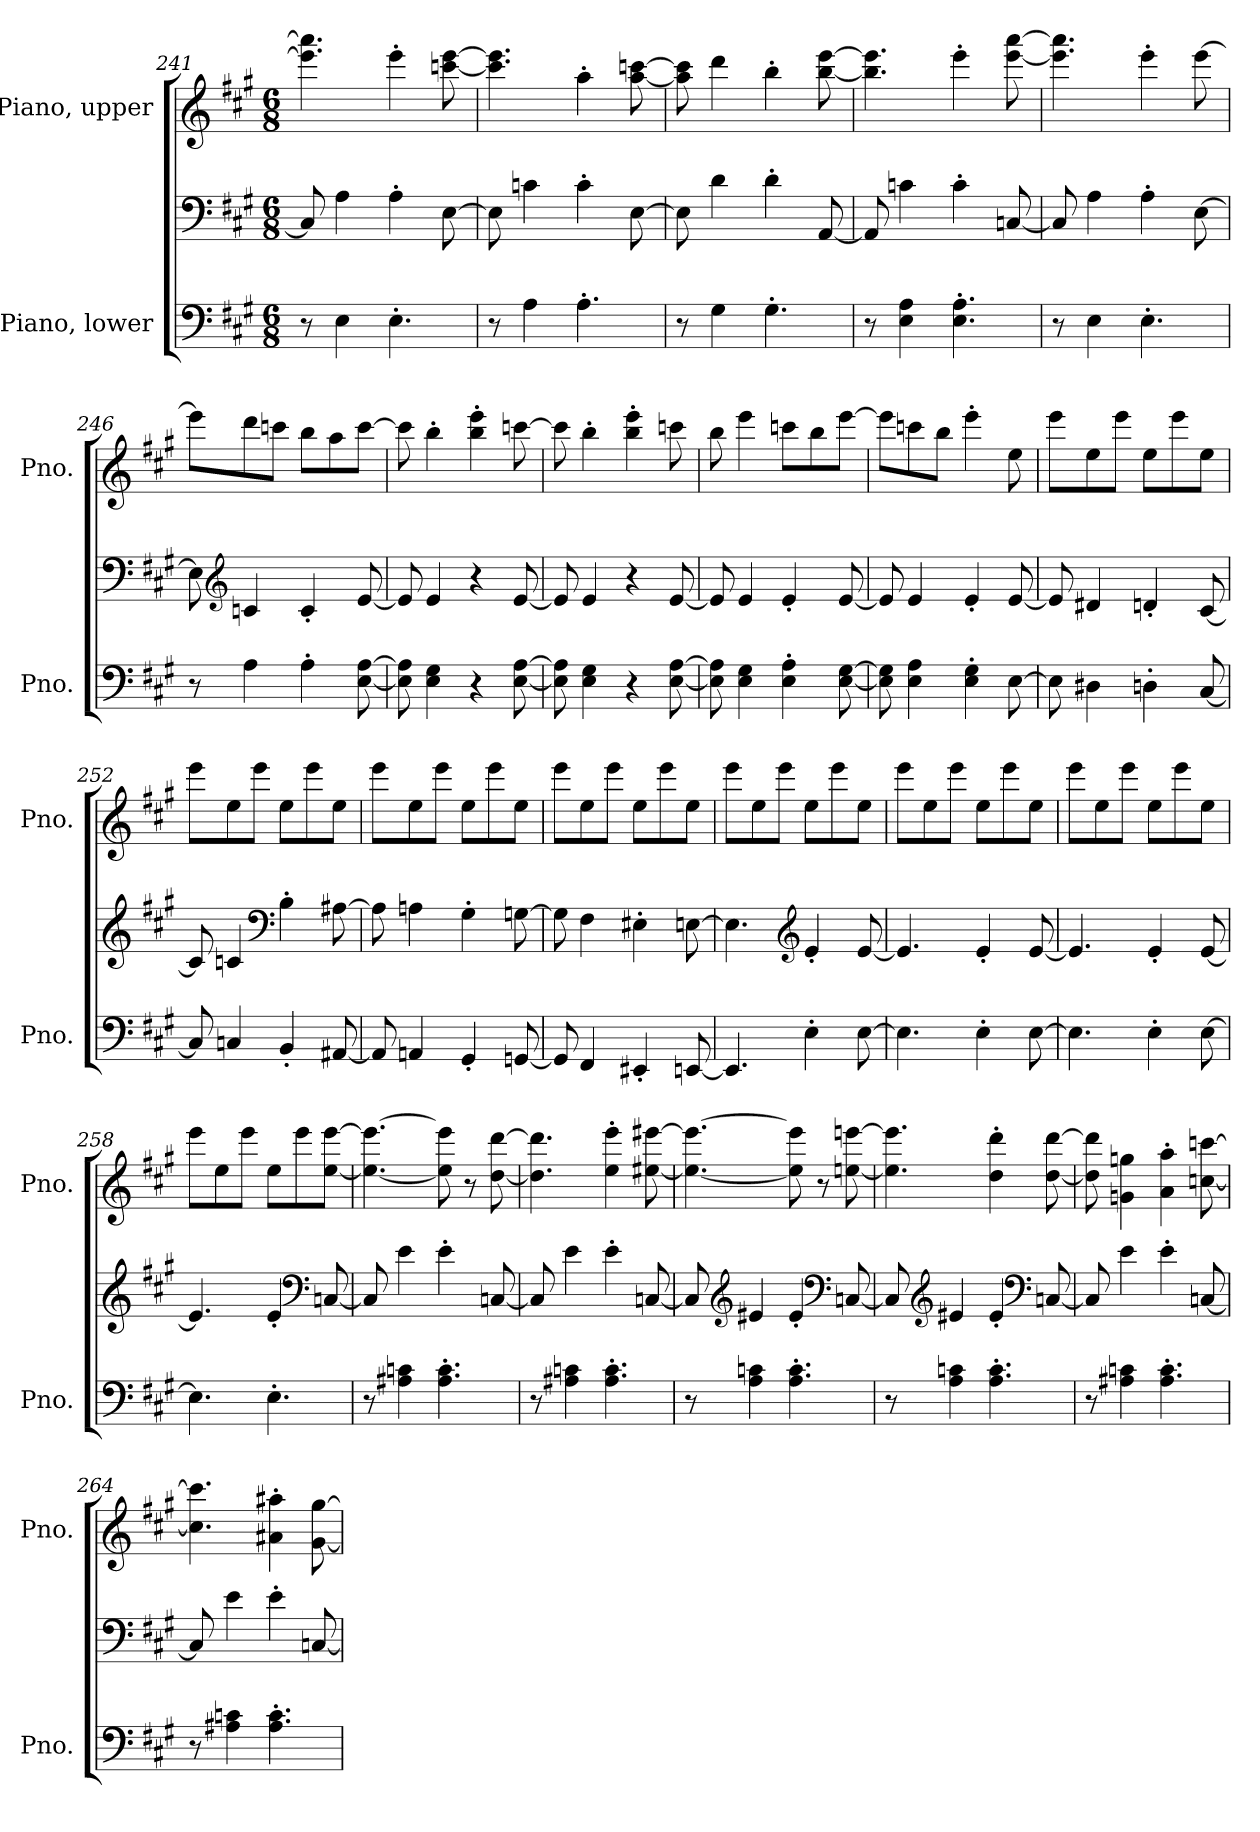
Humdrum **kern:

**kern	**kern	**kern
*part2	*part2	*part1
*staff3	*staff2	*staff1
*I"Piano, lower	*	*I"Piano, upper
*I'Pno.	*	*I'Pno.
*clefF4	*clefF4	*clefG2
*k[f#c#g#]	*k[f#c#g#]	*k[f#c#g#]
*M6/8	*M6/8	*M6/8
=241	=241	=241
8r	8C/]	4.eee\] 4.aaa\]
4E\	4A\	.
4.E'\	4A'\	4eee'\
.	[8E\	[8cccn\ [8eee\
=242	=242	=242
8r	8E\]	4.ccc\] 4.eee\]
4A\	4cn\	.
4.A'\	4c'\	4aa'\
.	[8E\	[8aa\ [8cccn\
=243	=243	=243
8r	8E\]	8aa\] 8ccc\]
4G#\	4d\	4ddd\
4.G#'\	4d'\	4bb'\
.	[8AA/	[8bb\ [8eee\
=244	=244	=244
8r	8AA/]	4.bb\] 4.eee\]
4E\ 4A\	4cn\	.
4.E\' 4.A\'	4c'\	4eee'\
.	[8Cn/	[8eee\ [8aaa\
!!LO:LB:g=z
=245	=245	=245
8r	8C/]	4.eee\] 4.aaa\]
4E\	4A\	.
4.E'\	4A'\	4eee'\
.	[8E\	[8eee\
=246	=246	=246
8r	8E\]	8eee\L]
*	*clefG2	*
4A\	4cn/	8ddd\
.	.	8cccn\J
4A'\	4c'/	8bb\L
.	.	8aa\
[8E\ [8A\	[8e/	[8ccc\J
=247	=247	=247
8E\] 8A\]	8e/]	8ccc\]
4E\ 4G#\	4e/	4bb'\
4r	4r	4bb\' 4eee\'
[8E\ [8A\	[8e/	[8cccn\
=248	=248	=248
8E\] 8A\]	8e/]	8ccc\]
4E\ 4G#\	4e/	4bb'\
4r	4r	4bb\' 4eee\'
[8E\ [8A\	[8e/	8cccn\
=249	=249	=249
8E\] 8A\]	8e/]	8bb\
4E\ 4G#\	4e/	4eee\
4E\' 4A\'	4e'/	8cccn\L
.	.	8bb\
[8E\ [8G#\	[8e/	[8eee\J
!!LO:LB:g=z
=250	=250	=250
8E\] 8G#\]	8e/]	8eee\L]
4E\ 4A\	4e/	8cccn\
.	.	8bb\J
4E\' 4G#\'	4e'/	4eee'\
[8E\	[8e/	8ee\
=251	=251	=251
8E\]	8e/]	8eee\L
4D#X\	4d#X/	8ee\
.	.	8eee\J
4Dn'\	4dn'/	8ee\L
.	.	8eee\
[8C#/	[8c#/	8ee\J
=252	=252	=252
8C#/]	8c#/]	8eee\L
4Cn/	4cn/	8ee\
.	.	8eee\J
*	*clefF4	*
4BB'/	4B'\	8ee\L
.	.	8eee\
[8AA#X/	[8A#X\	8ee\J
=253	=253	=253
8AA#/]	8A#\]	8eee\L
4AAn/	4An\	8ee\
.	.	8eee\J
4GG#'/	4G#'\	8ee\L
.	.	8eee\
[8GGn/	[8Gn\	8ee\J
!!LO:LB:g=z
=254	=254	=254
8GG/]	8G\]	8eee\L
4FF#/	4F#\	8ee\
.	.	8eee\J
4EE#X'/	4E#X'\	8ee\L
.	.	8eee\
[8EEn/	[8En\	8ee\J
=255	=255	=255
4.EE/]	4.E\]	8eee\L
.	.	8ee\
.	.	8eee\J
*	*clefG2	*
4E'\	4e'/	8ee\L
.	.	8eee\
[8E\	[8e/	8ee\J
=256	=256	=256
4.E\]	4.e/]	8eee\L
.	.	8ee\
.	.	8eee\J
4E'\	4e'/	8ee\L
.	.	8eee\
[8E\	[8e/	8ee\J
=257	=257	=257
4.E\]	4.e/]	8eee\L
.	.	8ee\
.	.	8eee\J
4E'\	4e'/	8ee\L
.	.	8eee\
[8E\	[8e/	8ee\J
=258	=258	=258
4.E\]	4.e/]	8eee\L
.	.	8ee\
.	.	8eee\J
4.E'\	4e'/	8ee\L
.	.	8eee\
*	*clefF4	*
.	[8Cn/	[8ee\ [8eee\J
!!LO:PB:g=z
=259	=259	=259
8r	8C/]	4.ee\_ 4.eee\_
4A#X\ 4cn\	4e\	.
4.A#\' 4.c\'	4e'\	8ee\] 8eee\]
.	.	8r
.	[8Cn/	[8dd\ [8ddd\
=260	=260	=260
8r	8C/]	4.dd\] 4.ddd\]
4A#X\ 4cn\	4e\	.
4.A#\' 4.c\'	4e'\	4ee\' 4eee\'
.	[8Cn/	[8ee#X\ [8eee#X\
=261	=261	=261
8r	8C/]	4.ee#\_ 4.eee#\_
*	*clefG2	*
4A\ 4cn\	4e#X/	.
4.A\' 4.c\'	4e#'/	8ee#\] 8eee#\]
.	.	8r
*	*clefF4	*
.	[8Cn/	[8een\ [8eeen\
=262	=262	=262
8r	8C/]	4.ee\] 4.eee\]
*	*clefG2	*
4A\ 4cn\	4e#X/	.
4.A\' 4.c\'	4e#'/	4dd\' 4ddd\'
*	*clefF4	*
.	[8Cn/	[8dd\ [8ddd\
!!LO:LB:g=z
=263	=263	=263
8r	8C/]	8dd\] 8ddd\]
4A#X\ 4cn\	4e\	4gn\ 4ggn\
4.A#\' 4.c\'	4e'\	4a\' 4aa\'
.	[8Cn/	[8ccn\ [8cccn\
=264	=264	=264
8r	8C/]	4.cc\] 4.ccc\]
4A#X\ 4cn\	4e\	.
4.A#\' 4.c\'	4e'\	4a#X\' 4aa#X\'
.	[8Cn/	[8g#\ [8gg#\
=	=	=
*-	*-	*-
